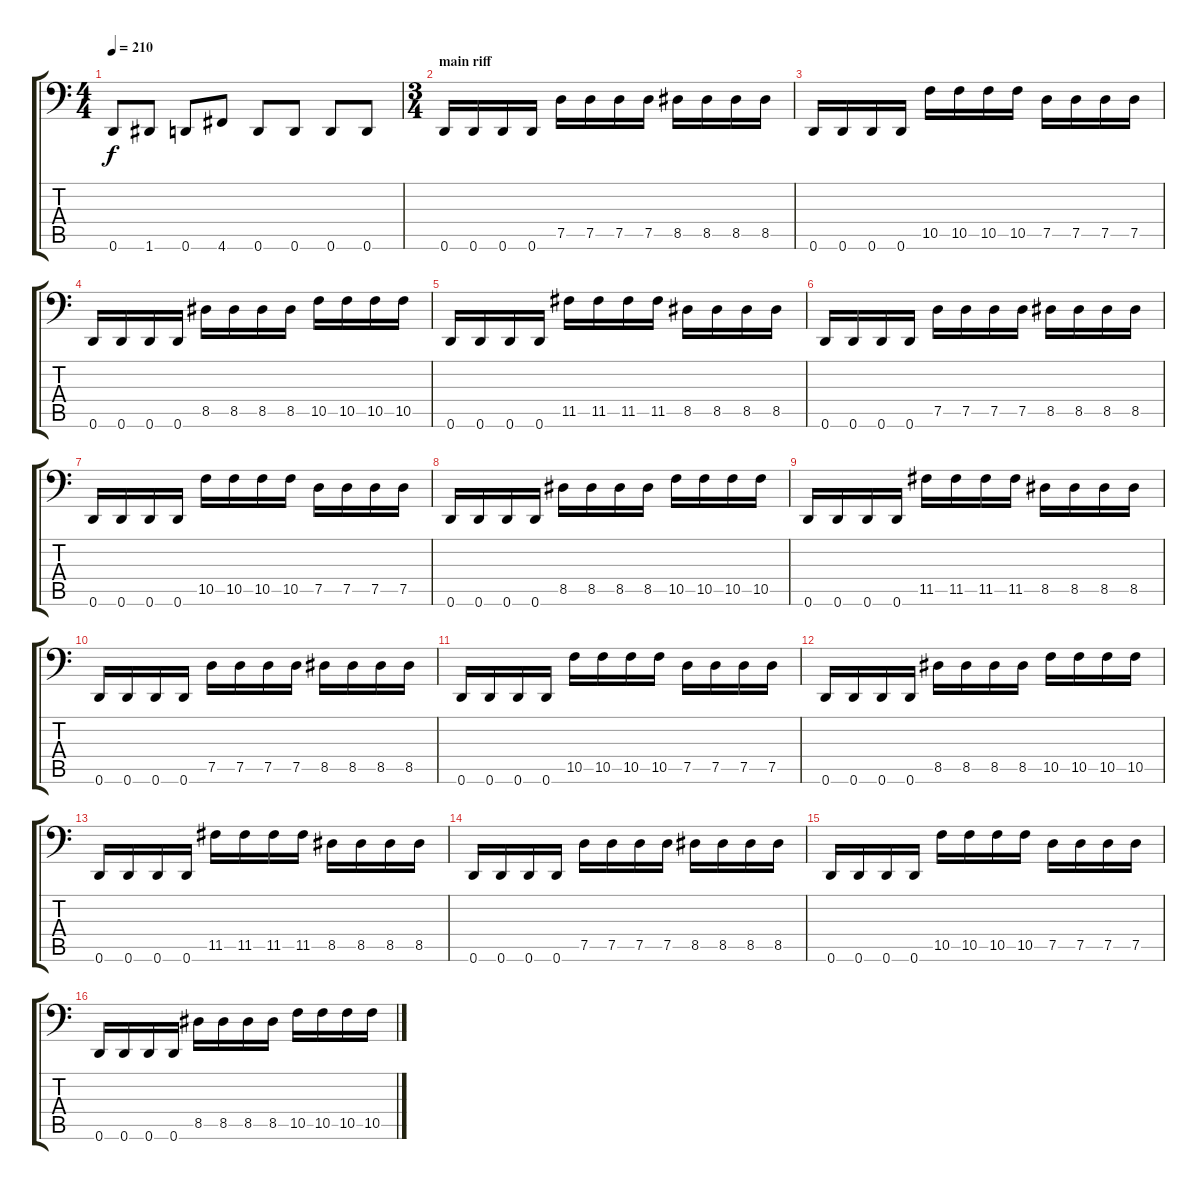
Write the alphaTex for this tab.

\track "" {instrument electricbassfinger}
\staff {score tabs}
\tuning (D3 A2 F2 C2 G1 D1) {hide}
\ts (4 4)
\tempo 210
\clef f4
\ks c
0.6.8{dy f} 1.6.8 0.6.8 4.6.8 0.6.8 0.6.8 0.6.8 0.6.8 |
\ts (3 4)
\section ("" "main riff")
0.6.16 0.6.16 0.6.16 0.6.16 7.5.16 7.5.16 7.5.16 7.5.16 8.5.16 8.5.16 8.5.16 8.5.16 |
0.6.16 0.6.16 0.6.16 0.6.16 10.5.16 10.5.16 10.5.16 10.5.16 7.5.16 7.5.16 7.5.16 7.5.16 |
0.6.16 0.6.16 0.6.16 0.6.16 8.5.16 8.5.16 8.5.16 8.5.16 10.5.16 10.5.16 10.5.16 10.5.16 |
0.6.16 0.6.16 0.6.16 0.6.16 11.5.16 11.5.16 11.5.16 11.5.16 8.5.16 8.5.16 8.5.16 8.5.16 |
0.6.16 0.6.16 0.6.16 0.6.16 7.5.16 7.5.16 7.5.16 7.5.16 8.5.16 8.5.16 8.5.16 8.5.16 |
0.6.16 0.6.16 0.6.16 0.6.16 10.5.16 10.5.16 10.5.16 10.5.16 7.5.16 7.5.16 7.5.16 7.5.16 |
0.6.16 0.6.16 0.6.16 0.6.16 8.5.16 8.5.16 8.5.16 8.5.16 10.5.16 10.5.16 10.5.16 10.5.16 |
0.6.16 0.6.16 0.6.16 0.6.16 11.5.16 11.5.16 11.5.16 11.5.16 8.5.16 8.5.16 8.5.16 8.5.16 |
0.6.16 0.6.16 0.6.16 0.6.16 7.5.16 7.5.16 7.5.16 7.5.16 8.5.16 8.5.16 8.5.16 8.5.16 |
0.6.16 0.6.16 0.6.16 0.6.16 10.5.16 10.5.16 10.5.16 10.5.16 7.5.16 7.5.16 7.5.16 7.5.16 |
0.6.16 0.6.16 0.6.16 0.6.16 8.5.16 8.5.16 8.5.16 8.5.16 10.5.16 10.5.16 10.5.16 10.5.16 |
0.6.16 0.6.16 0.6.16 0.6.16 11.5.16 11.5.16 11.5.16 11.5.16 8.5.16 8.5.16 8.5.16 8.5.16 |
0.6.16 0.6.16 0.6.16 0.6.16 7.5.16 7.5.16 7.5.16 7.5.16 8.5.16 8.5.16 8.5.16 8.5.16 |
0.6.16 0.6.16 0.6.16 0.6.16 10.5.16 10.5.16 10.5.16 10.5.16 7.5.16 7.5.16 7.5.16 7.5.16 |
0.6.16 0.6.16 0.6.16 0.6.16 8.5.16 8.5.16 8.5.16 8.5.16 10.5.16 10.5.16 10.5.16 10.5.16
